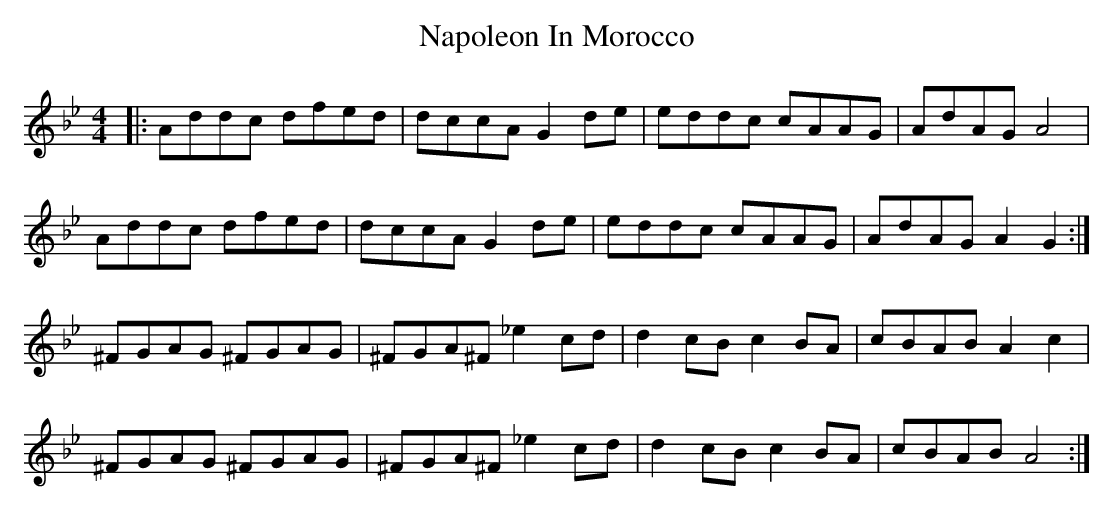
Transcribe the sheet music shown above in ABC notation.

X:1
T: Napoleon In Morocco
M: 4/4
L: 1/8
K: Gmin
|:Addc dfed|dccA G2de|eddc cAAG|AdAG A4|
Addc dfed|dccA G2de|eddc cAAG|AdAG A2 G2:|
^FGAG ^FGAG|^FGA^F _e2 cd|d2 cB c2 BA|cBAB A2 c2|
^FGAG ^FGAG|^FGA^F _e2 cd|d2 cB c2 BA|cBAB A4:|
